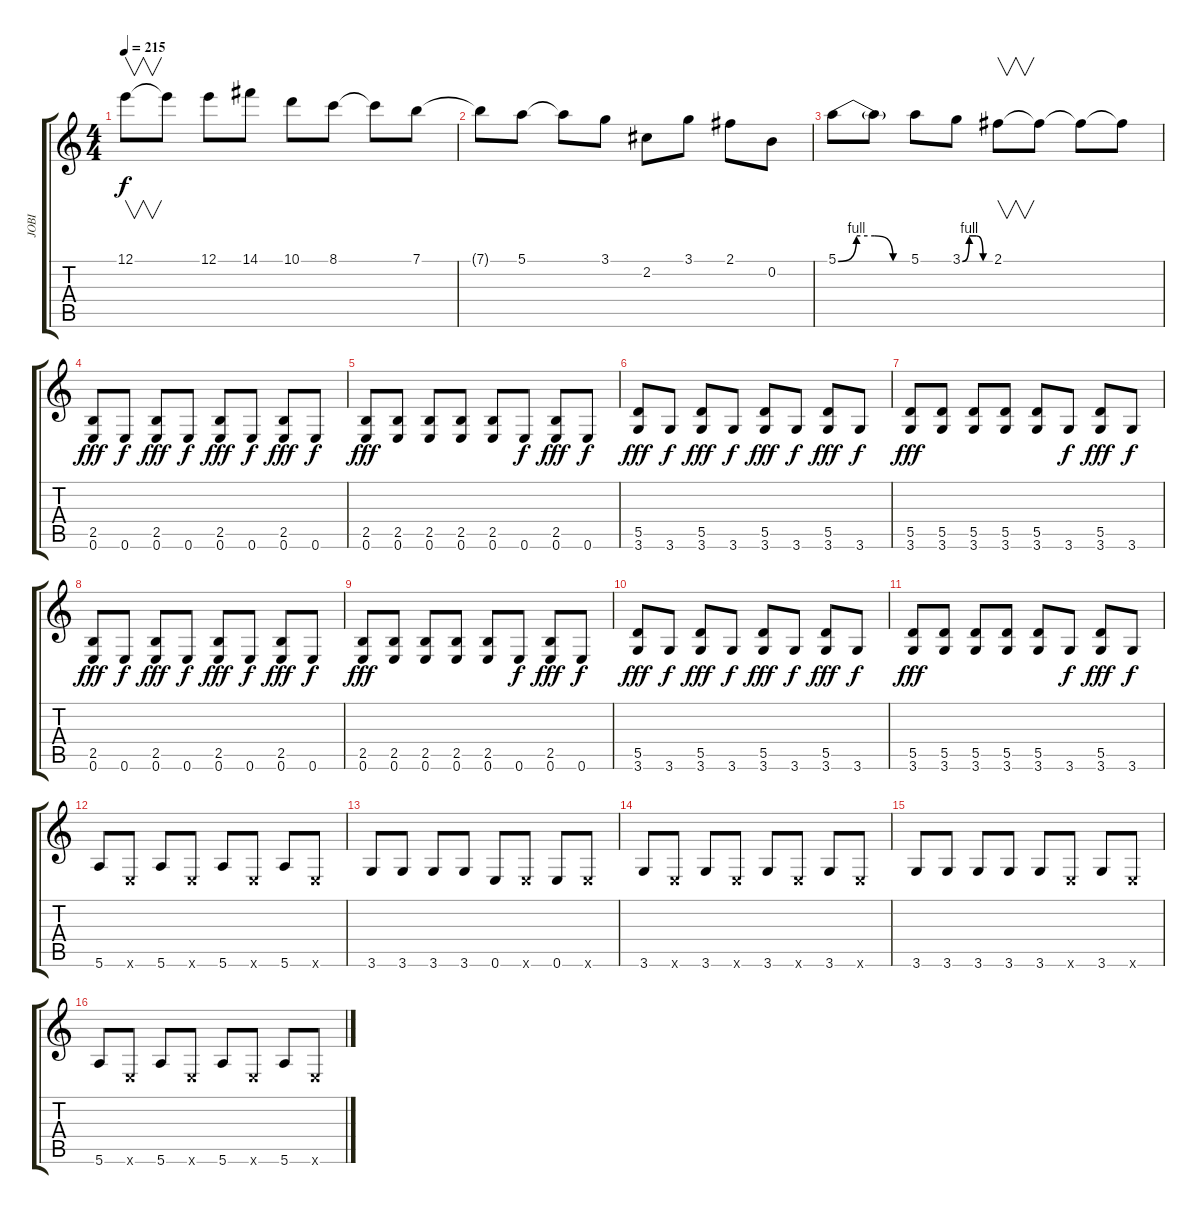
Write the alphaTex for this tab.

\track ("JOBI" "JOBI") {instrument distortionguitar}
\staff {score tabs}
\tuning (E4 B3 G3 D3 A2 E2) {hide}
\ts (4 4)
\tempo 215
\clef g2
\ks c
12.1.8{v dy f} 12.1{t}.8 12.1.8 14.1.8 10.1.8 8.1.8 8.1{t}.8 7.1.8 |
7.1{t}.8 5.1.8 5.1{t}.8 3.1.8 2.2.8 3.1.8 2.1.8 0.2.8 |
5.1{be (custom 0 0 15 4 30 4 45 0 60 0)}.8 5.1{t}.8 5.1.8 3.1{be (custom 0 0 15 4 30 4 45 0 60 0)}.8 2.1.8{v} 2.1{t}.8 2.1{t}.8 2.1{t}.8 |
(2.5 0.6).8{dy fff volume 16 balance 0 instrument distortionguitar} 0.6.8{dy f} (2.5 0.6).8{dy fff} 0.6.8{dy f} (2.5 0.6).8{dy fff} 0.6.8{dy f} (2.5 0.6).8{dy fff} 0.6.8{dy f} |
(2.5 0.6).8{dy fff} (2.5 0.6).8 (2.5 0.6).8 (2.5 0.6).8 (2.5 0.6).8 0.6.8{dy f} (2.5 0.6).8{dy fff} 0.6.8{dy f} |
(5.5 3.6).8{dy fff} 3.6.8{dy f} (5.5 3.6).8{dy fff} 3.6.8{dy f} (5.5 3.6).8{dy fff} 3.6.8{dy f} (5.5 3.6).8{dy fff} 3.6.8{dy f} |
(5.5 3.6).8{dy fff} (5.5 3.6).8 (5.5 3.6).8 (5.5 3.6).8 (5.5 3.6).8 3.6.8{dy f} (5.5 3.6).8{dy fff} 3.6.8{dy f} |
(2.5 0.6).8{dy fff} 0.6.8{dy f} (2.5 0.6).8{dy fff} 0.6.8{dy f} (2.5 0.6).8{dy fff} 0.6.8{dy f} (2.5 0.6).8{dy fff} 0.6.8{dy f} |
(2.5 0.6).8{dy fff} (2.5 0.6).8 (2.5 0.6).8 (2.5 0.6).8 (2.5 0.6).8 0.6.8{dy f} (2.5 0.6).8{dy fff} 0.6.8{dy f} |
(5.5 3.6).8{dy fff} 3.6.8{dy f} (5.5 3.6).8{dy fff} 3.6.8{dy f} (5.5 3.6).8{dy fff} 3.6.8{dy f} (5.5 3.6).8{dy fff} 3.6.8{dy f} |
(5.5 3.6).8{dy fff} (5.5 3.6).8 (5.5 3.6).8 (5.5 3.6).8 (5.5 3.6).8 3.6.8{dy f} (5.5 3.6).8{dy fff} 3.6.8{dy f} |
5.6.8 0.6{x}.8 5.6.8 0.6{x}.8 5.6.8 0.6{x}.8 5.6.8 0.6{x}.8 |
3.6.8 3.6.8 3.6.8 3.6.8 0.6.8 0.6{x}.8 0.6.8 0.6{x}.8 |
3.6.8 0.6{x}.8 3.6.8 0.6{x}.8 3.6.8 0.6{x}.8 3.6.8 0.6{x}.8 |
3.6.8 3.6.8 3.6.8 3.6.8 3.6.8 0.6{x}.8 3.6.8 0.6{x}.8 |
5.6.8 0.6{x}.8 5.6.8 0.6{x}.8 5.6.8 0.6{x}.8 5.6.8 0.6{x}.8
